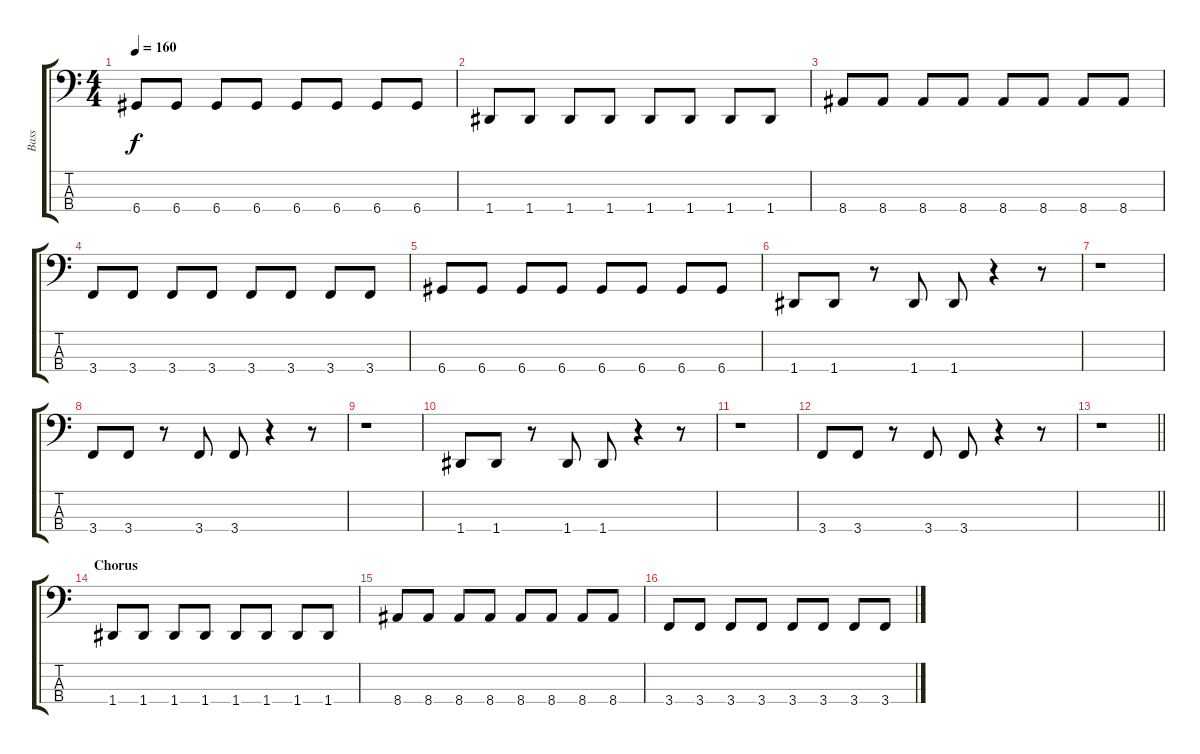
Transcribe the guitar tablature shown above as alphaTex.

\track ("Bass" "Bass") {instrument electricbassfinger}
\staff {score tabs}
\tuning (G2 D2 A1 D1) {hide}
\ts (4 4)
\tempo 160
\clef f4
\ks c
6.4.8{dy f} 6.4.8 6.4.8 6.4.8 6.4.8 6.4.8 6.4.8 6.4.8 |
1.4.8 1.4.8 1.4.8 1.4.8 1.4.8 1.4.8 1.4.8 1.4.8 |
8.4.8 8.4.8 8.4.8 8.4.8 8.4.8 8.4.8 8.4.8 8.4.8 |
3.4.8 3.4.8 3.4.8 3.4.8 3.4.8 3.4.8 3.4.8 3.4.8 |
6.4.8 6.4.8 6.4.8 6.4.8 6.4.8 6.4.8 6.4.8 6.4.8 |
1.4.8 1.4.8 r.8 1.4.8 1.4.8 r.4 r.8 |
r.1 |
3.4.8 3.4.8 r.8 3.4.8 3.4.8 r.4 r.8 |
r.1 |
1.4.8 1.4.8 r.8 1.4.8 1.4.8 r.4 r.8 |
r.1 |
3.4.8 3.4.8 r.8 3.4.8 3.4.8 r.4 r.8 |
\barLineRight lightlight
r.1 |
\section ("" "Chorus")
1.4.8 1.4.8 1.4.8 1.4.8 1.4.8 1.4.8 1.4.8 1.4.8 |
8.4.8 8.4.8 8.4.8 8.4.8 8.4.8 8.4.8 8.4.8 8.4.8 |
3.4.8 3.4.8 3.4.8 3.4.8 3.4.8 3.4.8 3.4.8 3.4.8
